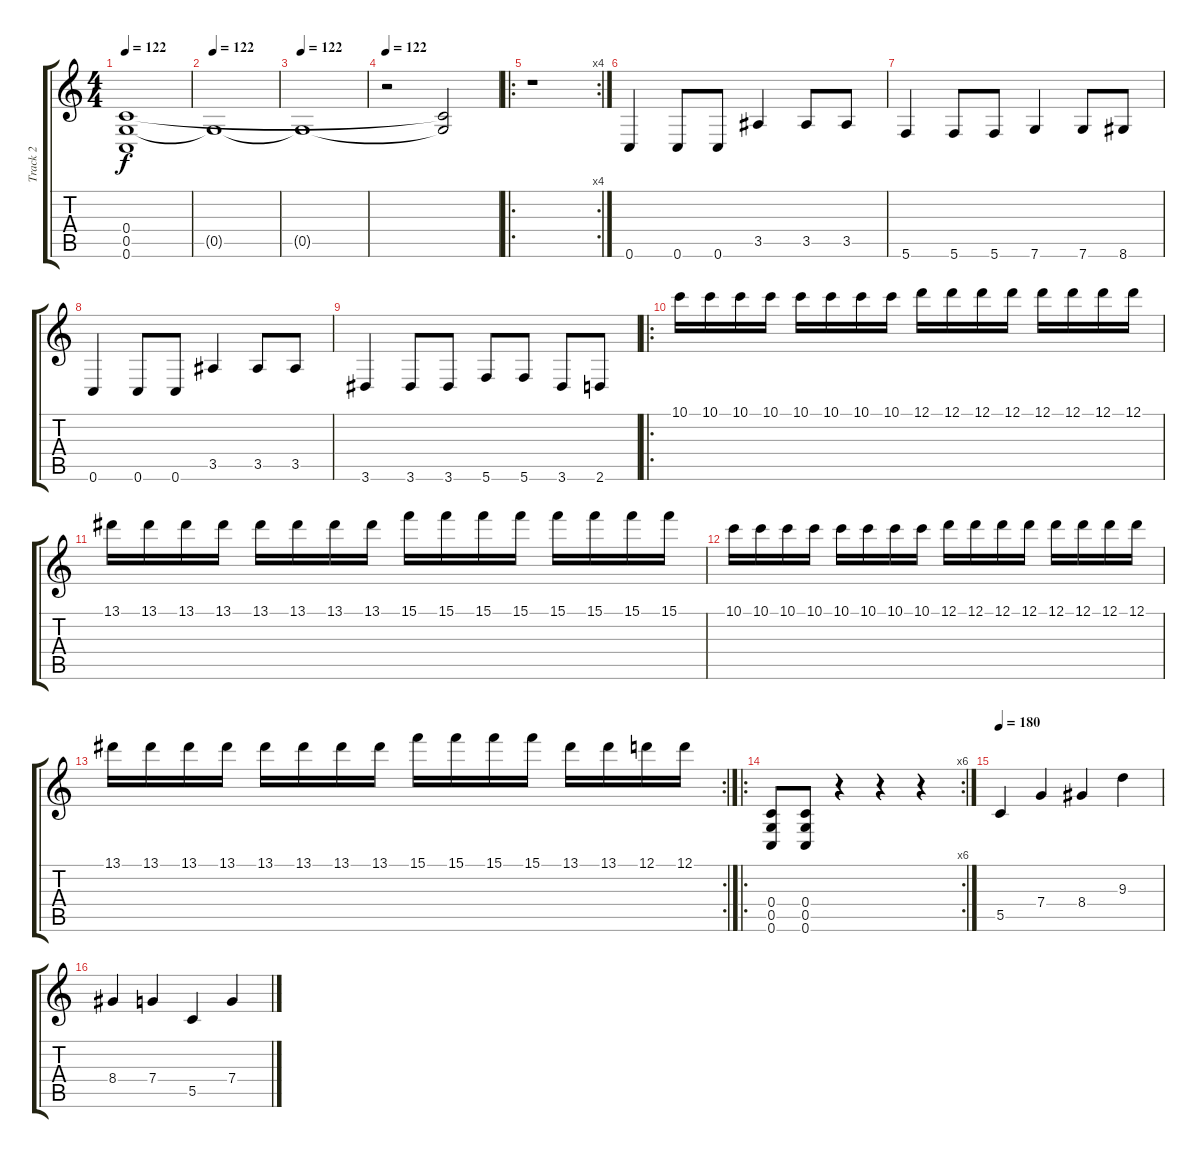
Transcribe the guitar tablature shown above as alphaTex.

\track ("Track 2" "Track 2") {instrument overdrivenguitar}
\staff {score tabs}
\tuning (D4 A3 F3 C3 G2 C2) {hide}
\ts (4 4)
\tempo 122
\clef g2
\ks c
(0.4 0.5 0.6).1{dy f} |
\tempo 122
0.5{t}.1 |
\tempo 122
0.5{t}.1 |
\tempo 122
r.2 (0.4{t} 0.5{t}).2 |
\ro
\rc 4
r.1 |
0.6.4 0.6.8 0.6.8 3.5.4 3.5.8 3.5.8 |
5.6.4 5.6.8 5.6.8 7.6.4 7.6.8 8.6.8 |
0.6.4 0.6.8 0.6.8 3.5.4 3.5.8 3.5.8 |
3.6.4 3.6.8 3.6.8 5.6.8 5.6.8 3.6.8 2.6.8 |
\ro
10.1.16 10.1.16 10.1.16 10.1.16 10.1.16 10.1.16 10.1.16 10.1.16 12.1.16 12.1.16 12.1.16 12.1.16 12.1.16 12.1.16 12.1.16 12.1.16 |
13.1.16 13.1.16 13.1.16 13.1.16 13.1.16 13.1.16 13.1.16 13.1.16 15.1.16 15.1.16 15.1.16 15.1.16 15.1.16 15.1.16 15.1.16 15.1.16 |
10.1.16 10.1.16 10.1.16 10.1.16 10.1.16 10.1.16 10.1.16 10.1.16 12.1.16 12.1.16 12.1.16 12.1.16 12.1.16 12.1.16 12.1.16 12.1.16 |
\rc 2
13.1.16 13.1.16 13.1.16 13.1.16 13.1.16 13.1.16 13.1.16 13.1.16 15.1.16 15.1.16 15.1.16 15.1.16 13.1.16 13.1.16 12.1.16 12.1.16 |
\ro
\rc 6
(0.4 0.5 0.6).8 (0.4 0.5 0.6).8 r.4 r.4 r.4 |
\tempo 180
5.5.4 7.4.4 8.4.4 9.3.4 |
8.4.4 7.4.4 5.5.4 7.4.4
